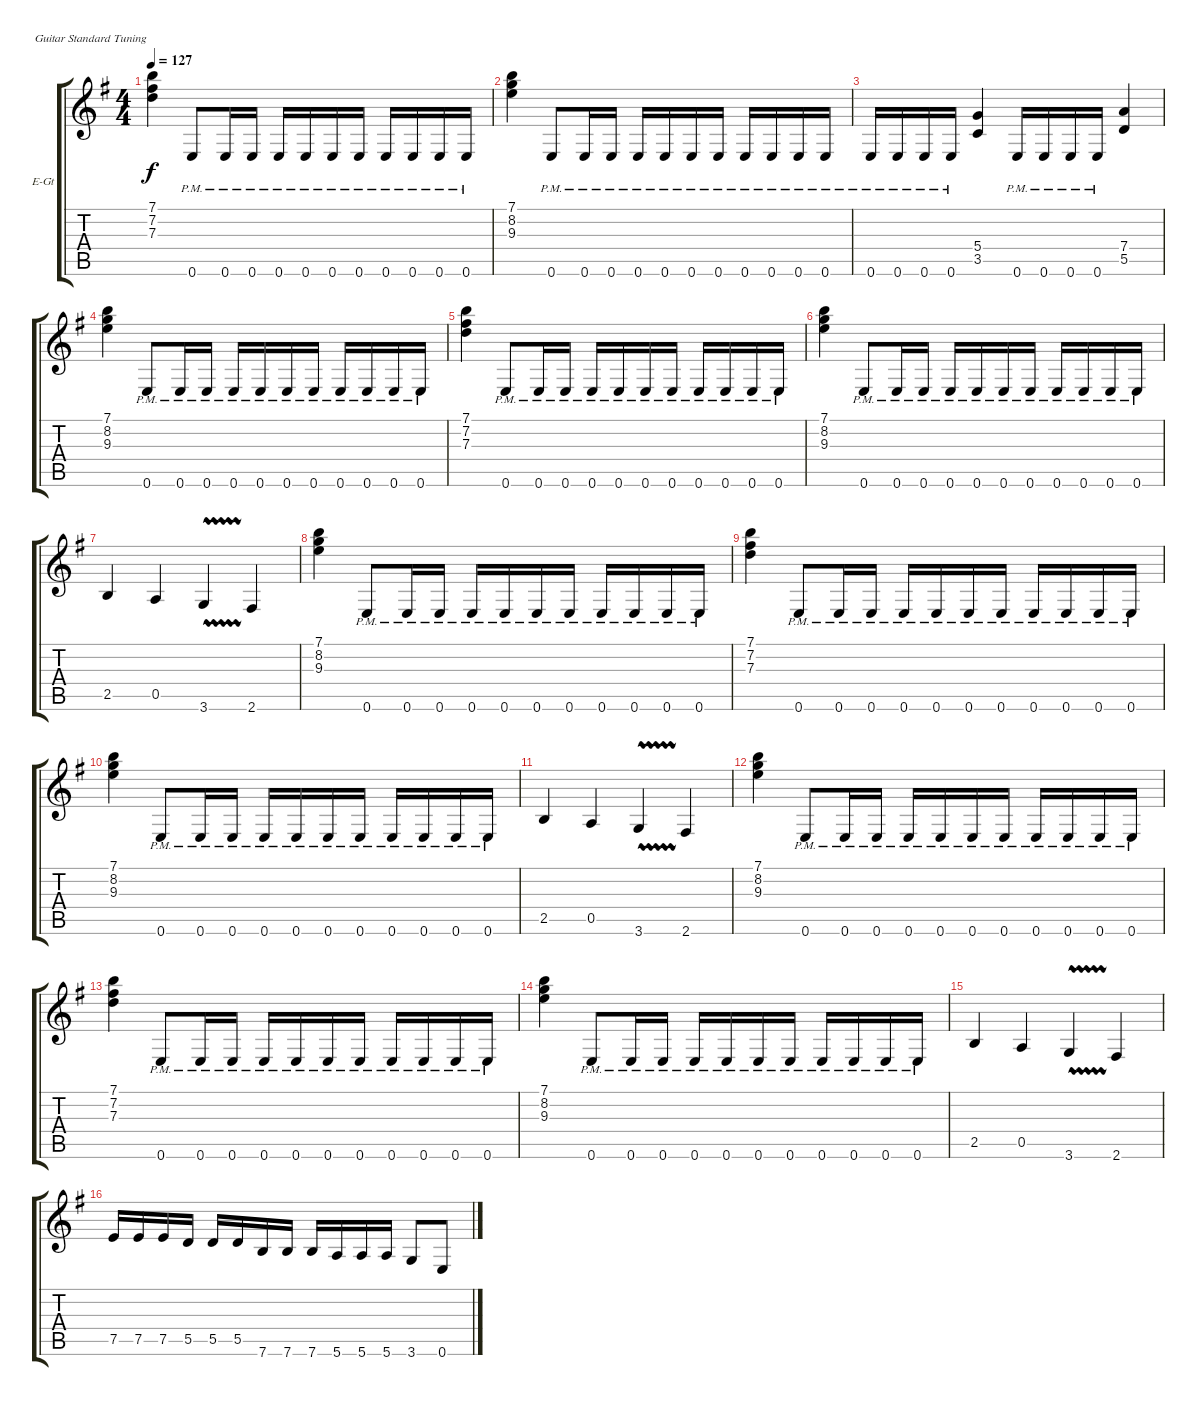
\defaultSystemsLayout 4
\bracketExtendMode groupsimilarinstruments
\firstSystemTrackNameOrientation horizontal
\otherSystemsTrackNameOrientation horizontal
\track ("Guitar 2" "E-Gt") {instrument distortionguitar}
\staff {score tabs}
\tuning (E4 B3 G3 D3 A2 E2)
\ts (4 4)
\tempo 127
\clef g2
\scale
1.05549
\ks g
(7.1 7.2 7.3).4{dy f} 0.6{pm}.8 0.6{pm}.16 0.6{pm}.16 0.6{pm}.16 0.6{pm}.16 0.6{pm}.16 0.6{pm}.16 0.6{pm}.16 0.6{pm}.16 0.6{pm}.16 0.6{pm}.16 |
\scale
0.944515 (7.1 8.2 9.3).4 0.6{pm}.8 0.6{pm}.16 0.6{pm}.16 0.6{pm}.16 0.6{pm}.16 0.6{pm}.16 0.6{pm}.16 0.6{pm}.16 0.6{pm}.16 0.6{pm}.16 0.6{pm}.16 |
\scale
1.05549 0.6{pm}.16 0.6{pm}.16 0.6{pm}.16 0.6{pm}.16 (3.5 5.4).4 0.6{pm}.16 0.6{pm}.16 0.6{pm}.16 0.6{pm}.16 (5.5 7.4).4 |
\scale
0.944515 (7.1 8.2 9.3).4 0.6{pm}.8 0.6{pm}.16 0.6{pm}.16 0.6{pm}.16 0.6{pm}.16 0.6{pm}.16 0.6{pm}.16 0.6{pm}.16 0.6{pm}.16 0.6{pm}.16 0.6{pm}.16 |
\scale
1.05549 (7.1 7.2 7.3).4 0.6{pm}.8 0.6{pm}.16 0.6{pm}.16 0.6{pm}.16 0.6{pm}.16 0.6{pm}.16 0.6{pm}.16 0.6{pm}.16 0.6{pm}.16 0.6{pm}.16 0.6{pm}.16 |
\scale
0.944515 (7.1 8.2 9.3).4 0.6{pm}.8 0.6{pm}.16 0.6{pm}.16 0.6{pm}.16 0.6{pm}.16 0.6{pm}.16 0.6{pm}.16 0.6{pm}.16 0.6{pm}.16 0.6{pm}.16 0.6{pm}.16 |
\scale
1.08575 2.5.4 0.5.4 3.6{vw}.4 2.6.4 |
\scale
0.91425 (7.1 8.2 9.3).4 0.6{pm}.8 0.6{pm}.16 0.6{pm}.16 0.6{pm}.16 0.6{pm}.16 0.6{pm}.16 0.6{pm}.16 0.6{pm}.16 0.6{pm}.16 0.6{pm}.16 0.6{pm}.16 |
\scale
1.05549 (7.1 7.2 7.3).4 0.6{pm}.8 0.6{pm}.16 0.6{pm}.16 0.6{pm}.16 0.6{pm}.16 0.6{pm}.16 0.6{pm}.16 0.6{pm}.16 0.6{pm}.16 0.6{pm}.16 0.6{pm}.16 |
\scale
0.944515 (7.1 8.2 9.3).4 0.6{pm}.8 0.6{pm}.16 0.6{pm}.16 0.6{pm}.16 0.6{pm}.16 0.6{pm}.16 0.6{pm}.16 0.6{pm}.16 0.6{pm}.16 0.6{pm}.16 0.6{pm}.16 |
\scale
1.05549 2.5.4 0.5.4 3.6{vw}.4 2.6.4 |
\scale
0.944515 (7.1 8.2 9.3).4 0.6{pm}.8 0.6{pm}.16 0.6{pm}.16 0.6{pm}.16 0.6{pm}.16 0.6{pm}.16 0.6{pm}.16 0.6{pm}.16 0.6{pm}.16 0.6{pm}.16 0.6{pm}.16 |
\scale
1.05549 (7.1 7.2 7.3).4 0.6{pm}.8 0.6{pm}.16 0.6{pm}.16 0.6{pm}.16 0.6{pm}.16 0.6{pm}.16 0.6{pm}.16 0.6{pm}.16 0.6{pm}.16 0.6{pm}.16 0.6{pm}.16 |
\scale
0.944515 (7.1 8.2 9.3).4 0.6{pm}.8 0.6{pm}.16 0.6{pm}.16 0.6{pm}.16 0.6{pm}.16 0.6{pm}.16 0.6{pm}.16 0.6{pm}.16 0.6{pm}.16 0.6{pm}.16 0.6{pm}.16 |
\scale
1.05549 2.5.4 0.5.4 3.6{vw}.4 2.6.4 |
\scale
0.944515 7.5.16 7.5.16 7.5.16 5.5.16 5.5.16 5.5.16 7.6.16 7.6.16 7.6.16 5.6.16 5.6.16 5.6.16 3.6.8 0.6.8
